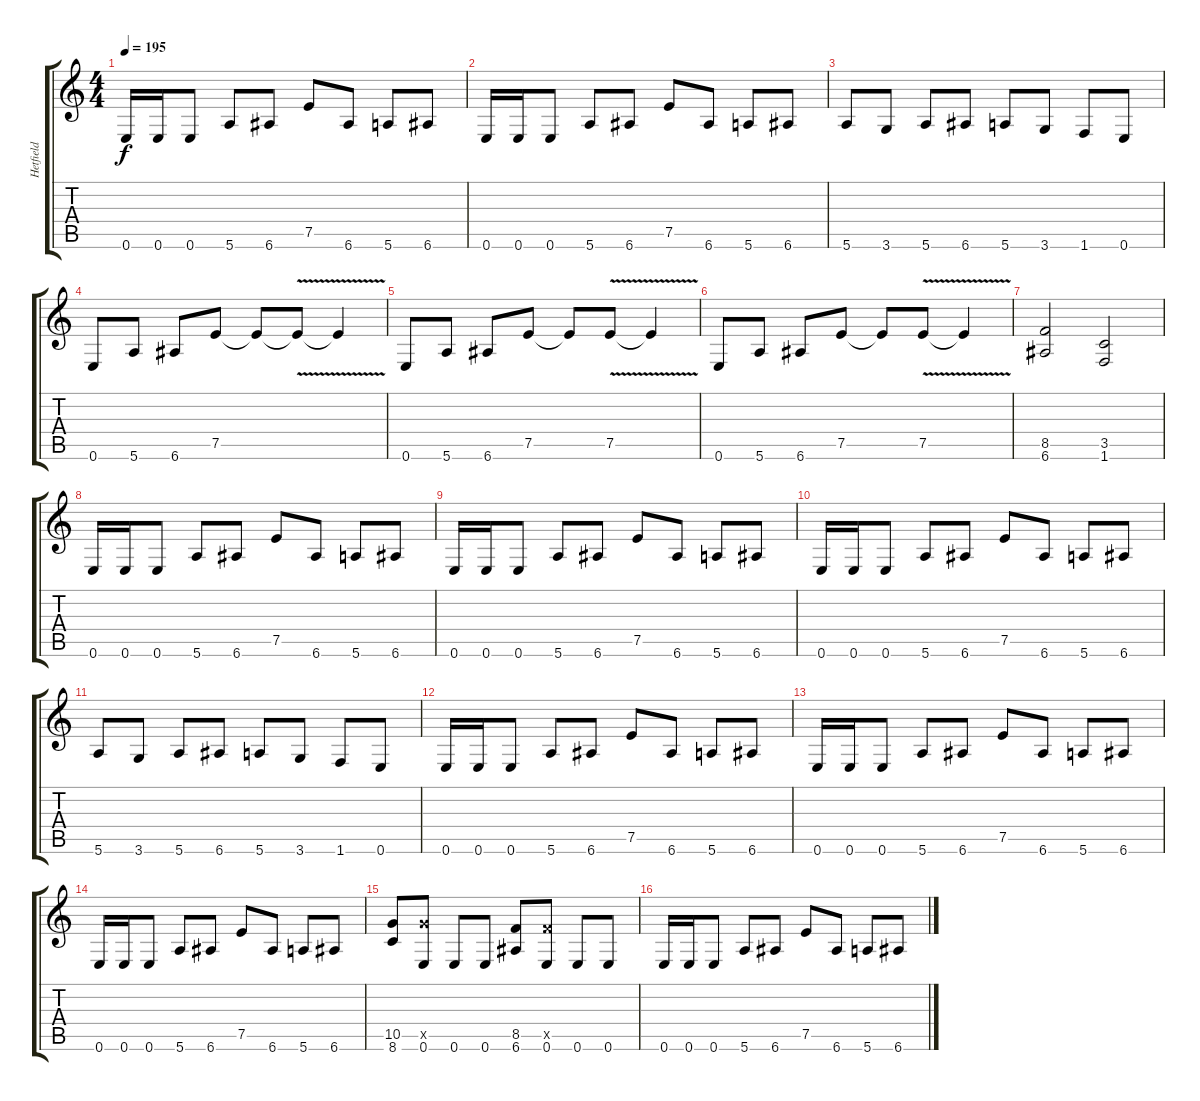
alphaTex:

\track ("Hetfield" "Hetfield") {instrument electricguitarclean}
\staff {score tabs}
\tuning (E4 B3 G3 D3 A2 E2) {hide}
\ts (4 4)
\tempo 195
\clef g2
\ks c
0.6.16{dy f} 0.6.16 0.6.8 5.6.8 6.6.8 7.5.8 6.6.8 5.6.8 6.6.8 |
0.6.16 0.6.16 0.6.8 5.6.8 6.6.8 7.5.8 6.6.8 5.6.8 6.6.8 |
5.6.8 3.6.8 5.6.8 6.6.8 5.6.8 3.6.8 1.6.8 0.6.8 |
0.6.8 5.6.8 6.6.8 7.5.8 7.5{t}.8 7.5{v t}.8 7.5{t}.4 |
0.6.8 5.6.8 6.6.8 7.5.8 7.5{t}.8 7.5{v}.8 7.5{t}.4 |
0.6.8 5.6.8 6.6.8 7.5.8 7.5{t}.8 7.5{v}.8 7.5{t}.4 |
(8.5 6.6).2 (3.5 1.6).2 |
0.6.16 0.6.16 0.6.8 5.6.8 6.6.8 7.5.8 6.6.8 5.6.8 6.6.8 |
0.6.16 0.6.16 0.6.8 5.6.8 6.6.8 7.5.8 6.6.8 5.6.8 6.6.8 |
0.6.16 0.6.16 0.6.8 5.6.8 6.6.8 7.5.8 6.6.8 5.6.8 6.6.8 |
5.6.8 3.6.8 5.6.8 6.6.8 5.6.8 3.6.8 1.6.8 0.6.8 |
0.6.16 0.6.16 0.6.8 5.6.8 6.6.8 7.5.8 6.6.8 5.6.8 6.6.8 |
0.6.16 0.6.16 0.6.8 5.6.8 6.6.8 7.5.8 6.6.8 5.6.8 6.6.8 |
0.6.16 0.6.16 0.6.8 5.6.8 6.6.8 7.5.8 6.6.8 5.6.8 6.6.8 |
(10.5 8.6).8 (10.5{x} 0.6).8 0.6.8 0.6.8 (8.5 6.6).8 (8.5{x} 0.6).8 0.6.8 0.6.8 |
0.6.16 0.6.16 0.6.8 5.6.8 6.6.8 7.5.8 6.6.8 5.6.8 6.6.8
